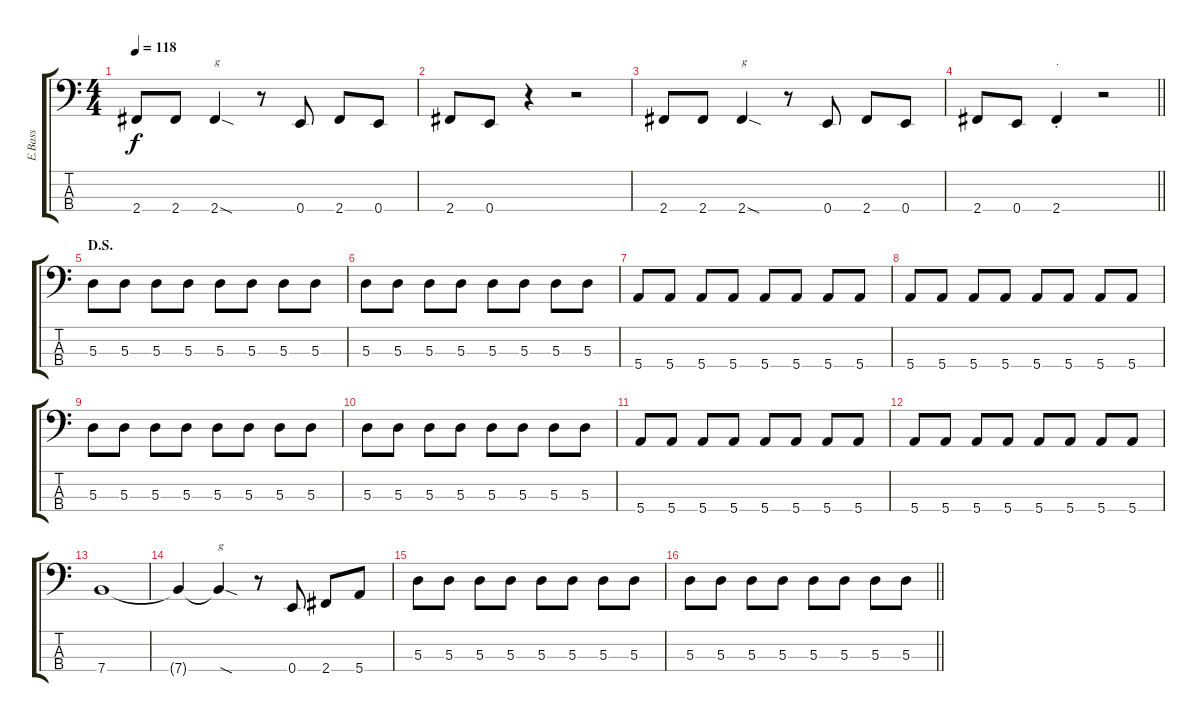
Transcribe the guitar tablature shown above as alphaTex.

\track ("E.Bass" "E.Bass") {instrument electricbassfinger}
\staff {score tabs}
\tuning (G2 D2 A1 E1) {hide}
\ts (4 4)
\tempo 118
\clef f4
\ks c
2.4.8{dy f} 2.4.8 2.4{sod}.4{txt "g"} r.8 0.4.8 2.4.8 0.4.8 |
2.4.8 0.4.8 r.4 r.2 |
2.4.8 2.4.8 2.4{sod}.4{txt "g"} r.8 0.4.8 2.4.8 0.4.8 |
\barLineRight lightlight
2.4.8 0.4.8 2.4{st}.4{txt "."} r.2 |
\section ("" "D.S.")
5.3.8 5.3.8 5.3.8 5.3.8 5.3.8 5.3.8 5.3.8 5.3.8 |
5.3.8 5.3.8 5.3.8 5.3.8 5.3.8 5.3.8 5.3.8 5.3.8 |
5.4.8 5.4.8 5.4.8 5.4.8 5.4.8 5.4.8 5.4.8 5.4.8 |
5.4.8 5.4.8 5.4.8 5.4.8 5.4.8 5.4.8 5.4.8 5.4.8 |
5.3.8 5.3.8 5.3.8 5.3.8 5.3.8 5.3.8 5.3.8 5.3.8 |
5.3.8 5.3.8 5.3.8 5.3.8 5.3.8 5.3.8 5.3.8 5.3.8 |
5.4.8 5.4.8 5.4.8 5.4.8 5.4.8 5.4.8 5.4.8 5.4.8 |
5.4.8 5.4.8 5.4.8 5.4.8 5.4.8 5.4.8 5.4.8 5.4.8 |
7.4.1 |
7.4{t}.4 7.4{sod t}.4{txt "g"} r.8 0.4.8 2.4.8 5.4.8 |
5.3.8 5.3.8 5.3.8 5.3.8 5.3.8 5.3.8 5.3.8 5.3.8 |
\barLineRight lightlight
5.3.8 5.3.8 5.3.8 5.3.8 5.3.8 5.3.8 5.3.8 5.3.8
